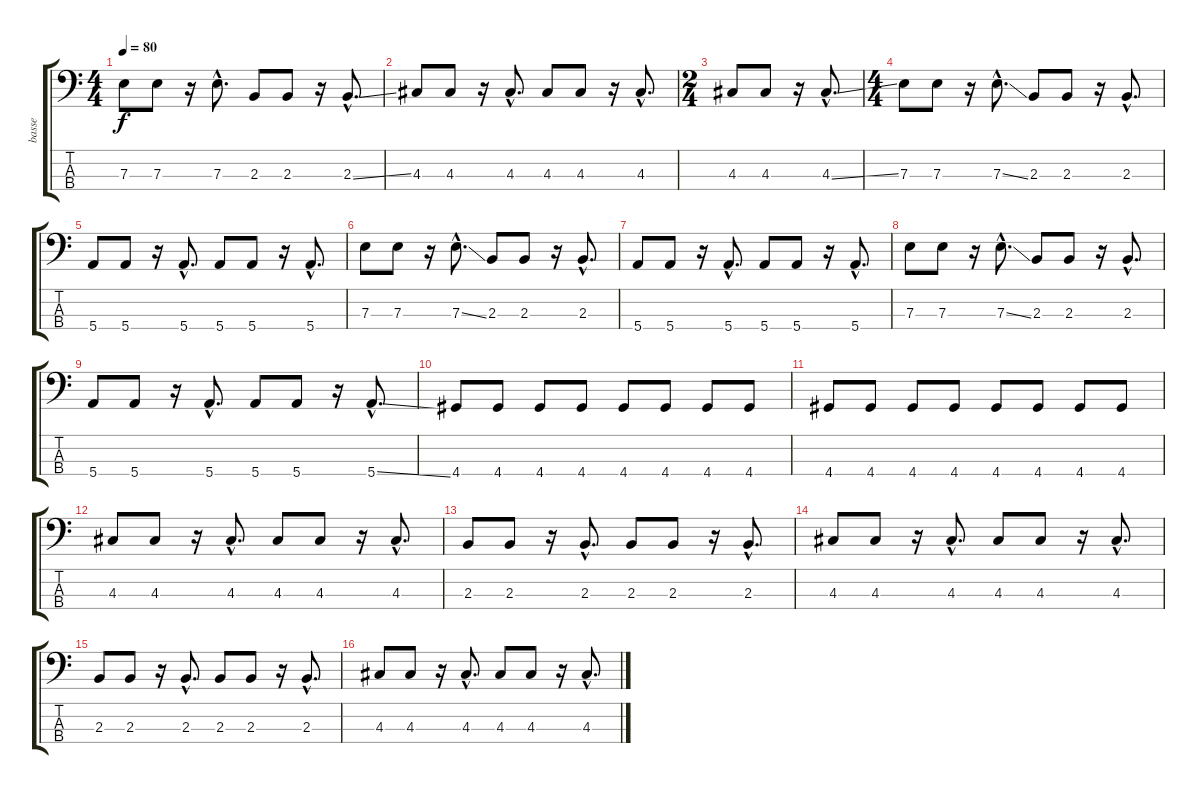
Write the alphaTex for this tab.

\track ("basse" "basse") {instrument acousticguitarnylon}
\staff {score tabs}
\tuning (G2 D2 A1 E1) {hide}
\ts (4 4)
\tempo 80
\clef f4
\ks c
7.3.8{dy f} 7.3.8 r.16 7.3{hac}.8{d} 2.3.8 2.3.8 r.16 2.3{ss hac}.8{d} |
4.3.8 4.3.8 r.16 4.3{hac}.8{d} 4.3.8 4.3.8 r.16 4.3{hac}.8{d} |
\ts (2 4)
4.3.8 4.3.8 r.16 4.3{ss hac}.8{d} |
\ts (4 4)
7.3.8 7.3.8 r.16 7.3{ss hac}.8{d} 2.3.8 2.3.8 r.16 2.3{hac}.8{d} |
5.4.8 5.4.8 r.16 5.4{hac}.8{d} 5.4.8 5.4.8 r.16 5.4{hac}.8{d} |
7.3.8 7.3.8 r.16 7.3{ss hac}.8{d} 2.3.8 2.3.8 r.16 2.3{hac}.8{d} |
5.4.8 5.4.8 r.16 5.4{hac}.8{d} 5.4.8 5.4.8 r.16 5.4{hac}.8{d} |
7.3.8 7.3.8 r.16 7.3{ss hac}.8{d} 2.3.8 2.3.8 r.16 2.3{hac}.8{d} |
5.4.8 5.4.8 r.16 5.4{hac}.8{d} 5.4.8 5.4.8 r.16 5.4{ss hac}.8{d} |
4.4.8 4.4.8 4.4.8 4.4.8 4.4.8 4.4.8 4.4.8 4.4.8 |
4.4.8 4.4.8 4.4.8 4.4.8 4.4.8 4.4.8 4.4.8 4.4.8 |
4.3.8 4.3.8 r.16 4.3{hac}.8{d} 4.3.8 4.3.8 r.16 4.3{hac}.8{d} |
2.3.8 2.3.8 r.16 2.3{hac}.8{d} 2.3.8 2.3.8 r.16 2.3{hac}.8{d} |
4.3.8 4.3.8 r.16 4.3{hac}.8{d} 4.3.8 4.3.8 r.16 4.3{hac}.8{d} |
2.3.8 2.3.8 r.16 2.3{hac}.8{d} 2.3.8 2.3.8 r.16 2.3{hac}.8{d} |
4.3.8 4.3.8 r.16 4.3{hac}.8{d} 4.3.8 4.3.8 r.16 4.3{hac}.8{d}
